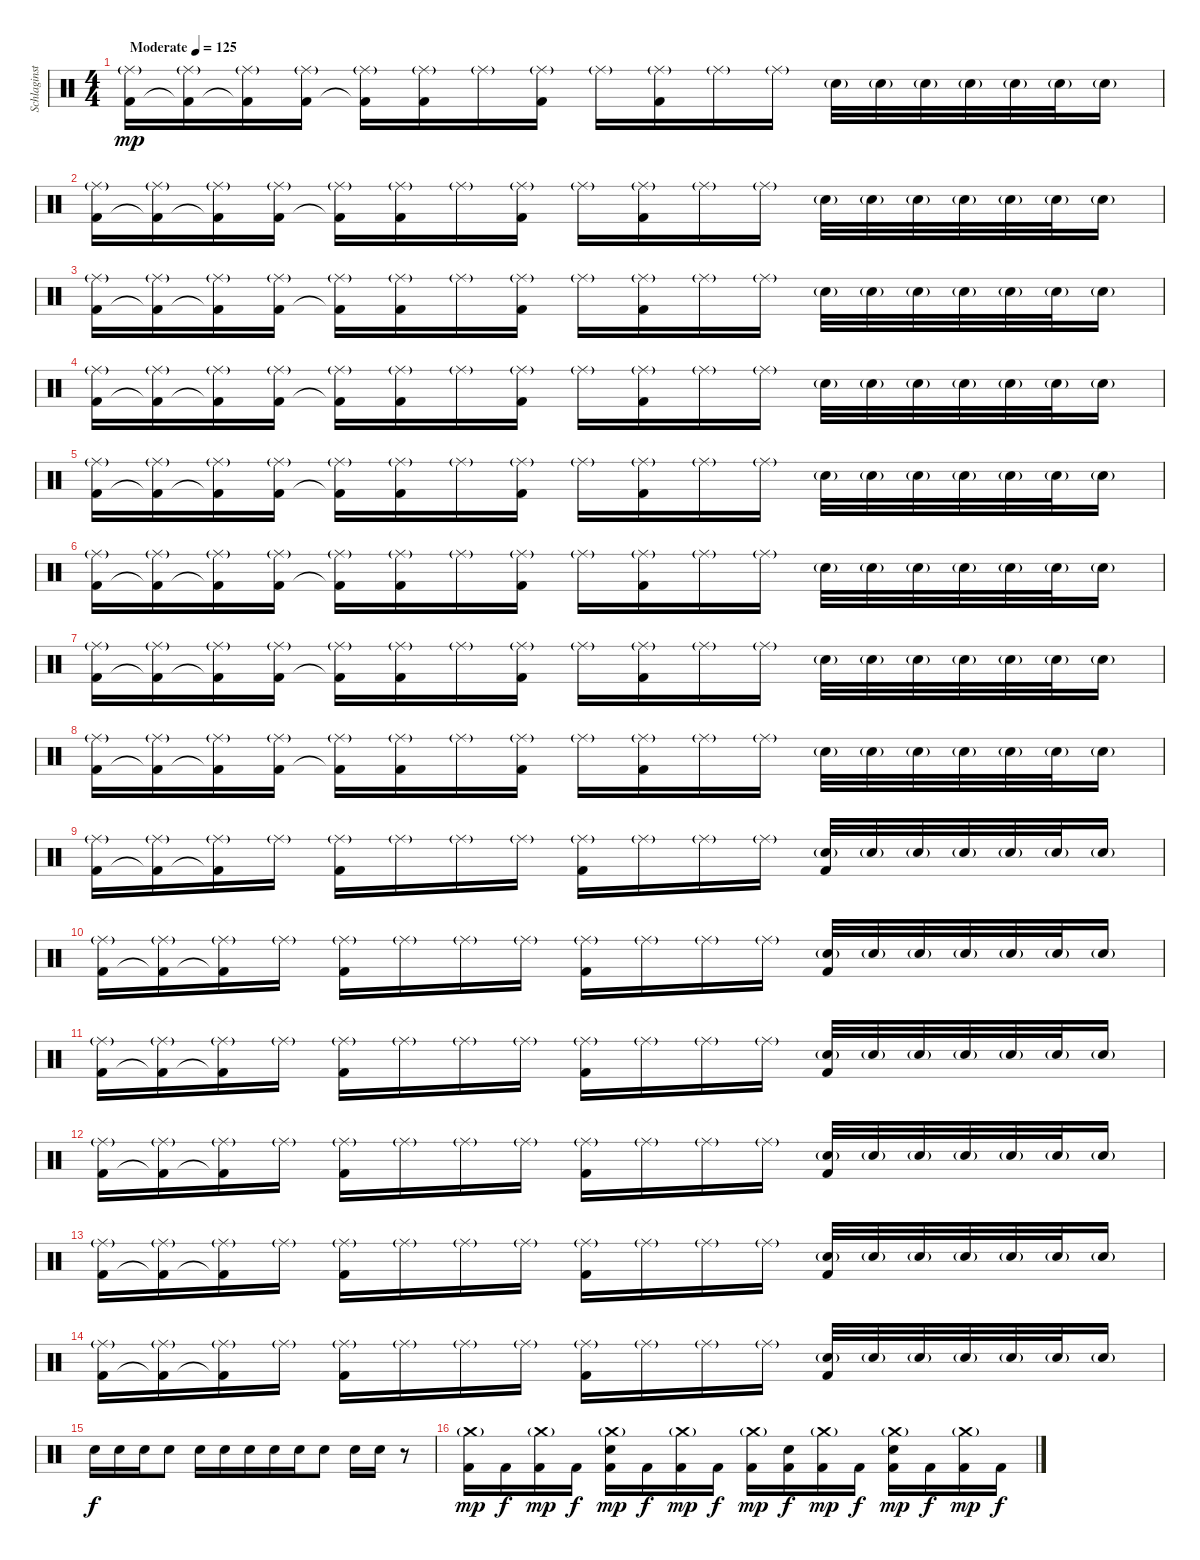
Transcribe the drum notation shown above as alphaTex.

\track ("Schlaginstrumente - Auswahl" "Schlaginst") {instrument percussion}
\staff {score}
\articulation defaults
\ts (4 4)
\tempo (125 "Moderate")
\clef neutral
\ks c
("Ride (middle)"{g} "Kick (hit) 2").16{dy mp} ("Ride (middle)"{g} "Kick (hit) 2"{t}).16 ("Ride (middle)"{g} "Kick (hit) 2"{t}).16 ("Ride (middle)"{g} "Kick (hit) 2").16 ("Ride (middle)"{g} "Kick (hit) 2"{t}).16 ("Ride (middle)"{g} "Kick (hit) 2").16 "Ride (middle)"{g}.16 ("Ride (middle)"{g} "Kick (hit) 2").16 "Ride (middle)"{g}.16 ("Ride (middle)"{g} "Kick (hit) 2").16 "Ride (middle)"{g}.16 "Ride (middle)"{g}.16 "Electric Snare (hit)"{g}.32 "Electric Snare (hit)"{g}.32 "Electric Snare (hit)"{g}.32 "Electric Snare (hit)"{g}.32 "Electric Snare (hit)"{g}.32 "Electric Snare (hit)"{g}.32 "Electric Snare (hit)"{g}.16 |
("Ride (middle)"{g} "Kick (hit) 2").16 ("Ride (middle)"{g} "Kick (hit) 2"{t}).16 ("Ride (middle)"{g} "Kick (hit) 2"{t}).16 ("Ride (middle)"{g} "Kick (hit) 2").16 ("Ride (middle)"{g} "Kick (hit) 2"{t}).16 ("Ride (middle)"{g} "Kick (hit) 2").16 "Ride (middle)"{g}.16 ("Ride (middle)"{g} "Kick (hit) 2").16 "Ride (middle)"{g}.16 ("Ride (middle)"{g} "Kick (hit) 2").16 "Ride (middle)"{g}.16 "Ride (middle)"{g}.16 "Electric Snare (hit)"{g}.32 "Electric Snare (hit)"{g}.32 "Electric Snare (hit)"{g}.32 "Electric Snare (hit)"{g}.32 "Electric Snare (hit)"{g}.32 "Electric Snare (hit)"{g}.32 "Electric Snare (hit)"{g}.16 |
("Ride (middle)"{g} "Kick (hit) 2").16 ("Ride (middle)"{g} "Kick (hit) 2"{t}).16 ("Ride (middle)"{g} "Kick (hit) 2"{t}).16 ("Ride (middle)"{g} "Kick (hit) 2").16 ("Ride (middle)"{g} "Kick (hit) 2"{t}).16 ("Ride (middle)"{g} "Kick (hit) 2").16 "Ride (middle)"{g}.16 ("Ride (middle)"{g} "Kick (hit) 2").16 "Ride (middle)"{g}.16 ("Ride (middle)"{g} "Kick (hit) 2").16 "Ride (middle)"{g}.16 "Ride (middle)"{g}.16 "Electric Snare (hit)"{g}.32 "Electric Snare (hit)"{g}.32 "Electric Snare (hit)"{g}.32 "Electric Snare (hit)"{g}.32 "Electric Snare (hit)"{g}.32 "Electric Snare (hit)"{g}.32 "Electric Snare (hit)"{g}.16 |
("Ride (middle)"{g} "Kick (hit) 2").16 ("Ride (middle)"{g} "Kick (hit) 2"{t}).16 ("Ride (middle)"{g} "Kick (hit) 2"{t}).16 ("Ride (middle)"{g} "Kick (hit) 2").16 ("Ride (middle)"{g} "Kick (hit) 2"{t}).16 ("Ride (middle)"{g} "Kick (hit) 2").16 "Ride (middle)"{g}.16 ("Ride (middle)"{g} "Kick (hit) 2").16 "Ride (middle)"{g}.16 ("Ride (middle)"{g} "Kick (hit) 2").16 "Ride (middle)"{g}.16 "Ride (middle)"{g}.16 "Electric Snare (hit)"{g}.32 "Electric Snare (hit)"{g}.32 "Electric Snare (hit)"{g}.32 "Electric Snare (hit)"{g}.32 "Electric Snare (hit)"{g}.32 "Electric Snare (hit)"{g}.32 "Electric Snare (hit)"{g}.16 |
("Ride (middle)"{g} "Kick (hit) 2").16 ("Ride (middle)"{g} "Kick (hit) 2"{t}).16 ("Ride (middle)"{g} "Kick (hit) 2"{t}).16 ("Ride (middle)"{g} "Kick (hit) 2").16 ("Ride (middle)"{g} "Kick (hit) 2"{t}).16 ("Ride (middle)"{g} "Kick (hit) 2").16 "Ride (middle)"{g}.16 ("Ride (middle)"{g} "Kick (hit) 2").16 "Ride (middle)"{g}.16 ("Ride (middle)"{g} "Kick (hit) 2").16 "Ride (middle)"{g}.16 "Ride (middle)"{g}.16 "Electric Snare (hit)"{g}.32 "Electric Snare (hit)"{g}.32 "Electric Snare (hit)"{g}.32 "Electric Snare (hit)"{g}.32 "Electric Snare (hit)"{g}.32 "Electric Snare (hit)"{g}.32 "Electric Snare (hit)"{g}.16 |
("Ride (middle)"{g} "Kick (hit) 2").16 ("Ride (middle)"{g} "Kick (hit) 2"{t}).16 ("Ride (middle)"{g} "Kick (hit) 2"{t}).16 ("Ride (middle)"{g} "Kick (hit) 2").16 ("Ride (middle)"{g} "Kick (hit) 2"{t}).16 ("Ride (middle)"{g} "Kick (hit) 2").16 "Ride (middle)"{g}.16 ("Ride (middle)"{g} "Kick (hit) 2").16 "Ride (middle)"{g}.16 ("Ride (middle)"{g} "Kick (hit) 2").16 "Ride (middle)"{g}.16 "Ride (middle)"{g}.16 "Electric Snare (hit)"{g}.32 "Electric Snare (hit)"{g}.32 "Electric Snare (hit)"{g}.32 "Electric Snare (hit)"{g}.32 "Electric Snare (hit)"{g}.32 "Electric Snare (hit)"{g}.32 "Electric Snare (hit)"{g}.16 |
("Ride (middle)"{g} "Kick (hit) 2").16 ("Ride (middle)"{g} "Kick (hit) 2"{t}).16 ("Ride (middle)"{g} "Kick (hit) 2"{t}).16 ("Ride (middle)"{g} "Kick (hit) 2").16 ("Ride (middle)"{g} "Kick (hit) 2"{t}).16 ("Ride (middle)"{g} "Kick (hit) 2").16 "Ride (middle)"{g}.16 ("Ride (middle)"{g} "Kick (hit) 2").16 "Ride (middle)"{g}.16 ("Ride (middle)"{g} "Kick (hit) 2").16 "Ride (middle)"{g}.16 "Ride (middle)"{g}.16 "Electric Snare (hit)"{g}.32 "Electric Snare (hit)"{g}.32 "Electric Snare (hit)"{g}.32 "Electric Snare (hit)"{g}.32 "Electric Snare (hit)"{g}.32 "Electric Snare (hit)"{g}.32 "Electric Snare (hit)"{g}.16 |
("Ride (middle)"{g} "Kick (hit) 2").16 ("Ride (middle)"{g} "Kick (hit) 2"{t}).16 ("Ride (middle)"{g} "Kick (hit) 2"{t}).16 ("Ride (middle)"{g} "Kick (hit) 2").16 ("Ride (middle)"{g} "Kick (hit) 2"{t}).16 ("Ride (middle)"{g} "Kick (hit) 2").16 "Ride (middle)"{g}.16 ("Ride (middle)"{g} "Kick (hit) 2").16 "Ride (middle)"{g}.16 ("Ride (middle)"{g} "Kick (hit) 2").16 "Ride (middle)"{g}.16 "Ride (middle)"{g}.16 "Electric Snare (hit)"{g}.32 "Electric Snare (hit)"{g}.32 "Electric Snare (hit)"{g}.32 "Electric Snare (hit)"{g}.32 "Electric Snare (hit)"{g}.32 "Electric Snare (hit)"{g}.32 "Electric Snare (hit)"{g}.16 |
("Ride (middle)"{g} "Kick (hit) 2").16 ("Ride (middle)"{g} "Kick (hit) 2"{t}).16 ("Ride (middle)"{g} "Kick (hit) 2"{t}).16 "Ride (middle)"{g}.16 ("Ride (middle)"{g} "Kick (hit) 2").16 "Ride (middle)"{g}.16 "Ride (middle)"{g}.16 "Ride (middle)"{g}.16 ("Ride (middle)"{g} "Kick (hit) 2").16 "Ride (middle)"{g}.16 "Ride (middle)"{g}.16 "Ride (middle)"{g}.16 ("Electric Snare (hit)"{g} "Kick (hit) 2").32 "Electric Snare (hit)"{g}.32 "Electric Snare (hit)"{g}.32 "Electric Snare (hit)"{g}.32 "Electric Snare (hit)"{g}.32 "Electric Snare (hit)"{g}.32 "Electric Snare (hit)"{g}.16 |
("Ride (middle)"{g} "Kick (hit) 2").16 ("Ride (middle)"{g} "Kick (hit) 2"{t}).16 ("Ride (middle)"{g} "Kick (hit) 2"{t}).16 "Ride (middle)"{g}.16 ("Ride (middle)"{g} "Kick (hit) 2").16 "Ride (middle)"{g}.16 "Ride (middle)"{g}.16 "Ride (middle)"{g}.16 ("Ride (middle)"{g} "Kick (hit) 2").16 "Ride (middle)"{g}.16 "Ride (middle)"{g}.16 "Ride (middle)"{g}.16 ("Electric Snare (hit)"{g} "Kick (hit) 2").32 "Electric Snare (hit)"{g}.32 "Electric Snare (hit)"{g}.32 "Electric Snare (hit)"{g}.32 "Electric Snare (hit)"{g}.32 "Electric Snare (hit)"{g}.32 "Electric Snare (hit)"{g}.16 |
("Ride (middle)"{g} "Kick (hit) 2").16 ("Ride (middle)"{g} "Kick (hit) 2"{t}).16 ("Ride (middle)"{g} "Kick (hit) 2"{t}).16 "Ride (middle)"{g}.16 ("Ride (middle)"{g} "Kick (hit) 2").16 "Ride (middle)"{g}.16 "Ride (middle)"{g}.16 "Ride (middle)"{g}.16 ("Ride (middle)"{g} "Kick (hit) 2").16 "Ride (middle)"{g}.16 "Ride (middle)"{g}.16 "Ride (middle)"{g}.16 ("Electric Snare (hit)"{g} "Kick (hit) 2").32 "Electric Snare (hit)"{g}.32 "Electric Snare (hit)"{g}.32 "Electric Snare (hit)"{g}.32 "Electric Snare (hit)"{g}.32 "Electric Snare (hit)"{g}.32 "Electric Snare (hit)"{g}.16 |
("Ride (middle)"{g} "Kick (hit) 2").16 ("Ride (middle)"{g} "Kick (hit) 2"{t}).16 ("Ride (middle)"{g} "Kick (hit) 2"{t}).16 "Ride (middle)"{g}.16 ("Ride (middle)"{g} "Kick (hit) 2").16 "Ride (middle)"{g}.16 "Ride (middle)"{g}.16 "Ride (middle)"{g}.16 ("Ride (middle)"{g} "Kick (hit) 2").16 "Ride (middle)"{g}.16 "Ride (middle)"{g}.16 "Ride (middle)"{g}.16 ("Electric Snare (hit)"{g} "Kick (hit) 2").32 "Electric Snare (hit)"{g}.32 "Electric Snare (hit)"{g}.32 "Electric Snare (hit)"{g}.32 "Electric Snare (hit)"{g}.32 "Electric Snare (hit)"{g}.32 "Electric Snare (hit)"{g}.16 |
("Ride (middle)"{g} "Kick (hit) 2").16 ("Ride (middle)"{g} "Kick (hit) 2"{t}).16 ("Ride (middle)"{g} "Kick (hit) 2"{t}).16 "Ride (middle)"{g}.16 ("Ride (middle)"{g} "Kick (hit) 2").16 "Ride (middle)"{g}.16 "Ride (middle)"{g}.16 "Ride (middle)"{g}.16 ("Ride (middle)"{g} "Kick (hit) 2").16 "Ride (middle)"{g}.16 "Ride (middle)"{g}.16 "Ride (middle)"{g}.16 ("Electric Snare (hit)"{g} "Kick (hit) 2").32 "Electric Snare (hit)"{g}.32 "Electric Snare (hit)"{g}.32 "Electric Snare (hit)"{g}.32 "Electric Snare (hit)"{g}.32 "Electric Snare (hit)"{g}.32 "Electric Snare (hit)"{g}.16 |
("Ride (middle)"{g} "Kick (hit) 2").16 ("Ride (middle)"{g} "Kick (hit) 2"{t}).16 ("Ride (middle)"{g} "Kick (hit) 2"{t}).16 "Ride (middle)"{g}.16 ("Ride (middle)"{g} "Kick (hit) 2").16 "Ride (middle)"{g}.16 "Ride (middle)"{g}.16 "Ride (middle)"{g}.16 ("Ride (middle)"{g} "Kick (hit) 2").16 "Ride (middle)"{g}.16 "Ride (middle)"{g}.16 "Ride (middle)"{g}.16 ("Electric Snare (hit)"{g} "Kick (hit) 2").32 "Electric Snare (hit)"{g}.32 "Electric Snare (hit)"{g}.32 "Electric Snare (hit)"{g}.32 "Electric Snare (hit)"{g}.32 "Electric Snare (hit)"{g}.32 "Electric Snare (hit)"{g}.16 |
"Electric Snare (hit)".16{dy f} "Electric Snare (hit)".16 "Electric Snare (hit)".16 "Electric Snare (hit)".8 "Electric Snare (hit)".16 "Electric Snare (hit)".16 "Electric Snare (hit)".16{beam merge} "Electric Snare (hit)".16 "Electric Snare (hit)".16 "Electric Snare (hit)".8 "Electric Snare (hit)".16 "Electric Snare (hit)".16 r.8 |
("Crash medium (hit)"{g} "Kick (hit) 2").16{dy mp} "Kick (hit) 2".16{dy f} ("Crash medium (hit)"{g} "Kick (hit) 2").16{dy mp} "Kick (hit) 2".16{dy f} ("Crash medium (hit)"{g} "Electric Snare (hit)" "Kick (hit) 2").16{dy mp} "Kick (hit) 2".16{dy f} ("Crash medium (hit)"{g} "Kick (hit) 2").16{dy mp} "Kick (hit) 2".16{dy f} ("Crash medium (hit)"{g} "Kick (hit) 2").16{dy mp} ("Electric Snare (hit)" "Kick (hit) 2").16{dy f} ("Crash medium (hit)"{g} "Kick (hit) 2").16{dy mp} "Kick (hit) 2".16{dy f} ("Crash medium (hit)"{g} "Electric Snare (hit)" "Kick (hit) 2").16{dy mp} "Kick (hit) 2".16{dy f} ("Crash medium (hit)"{g} "Kick (hit) 2").16{dy mp} "Kick (hit) 2".16{dy f}
